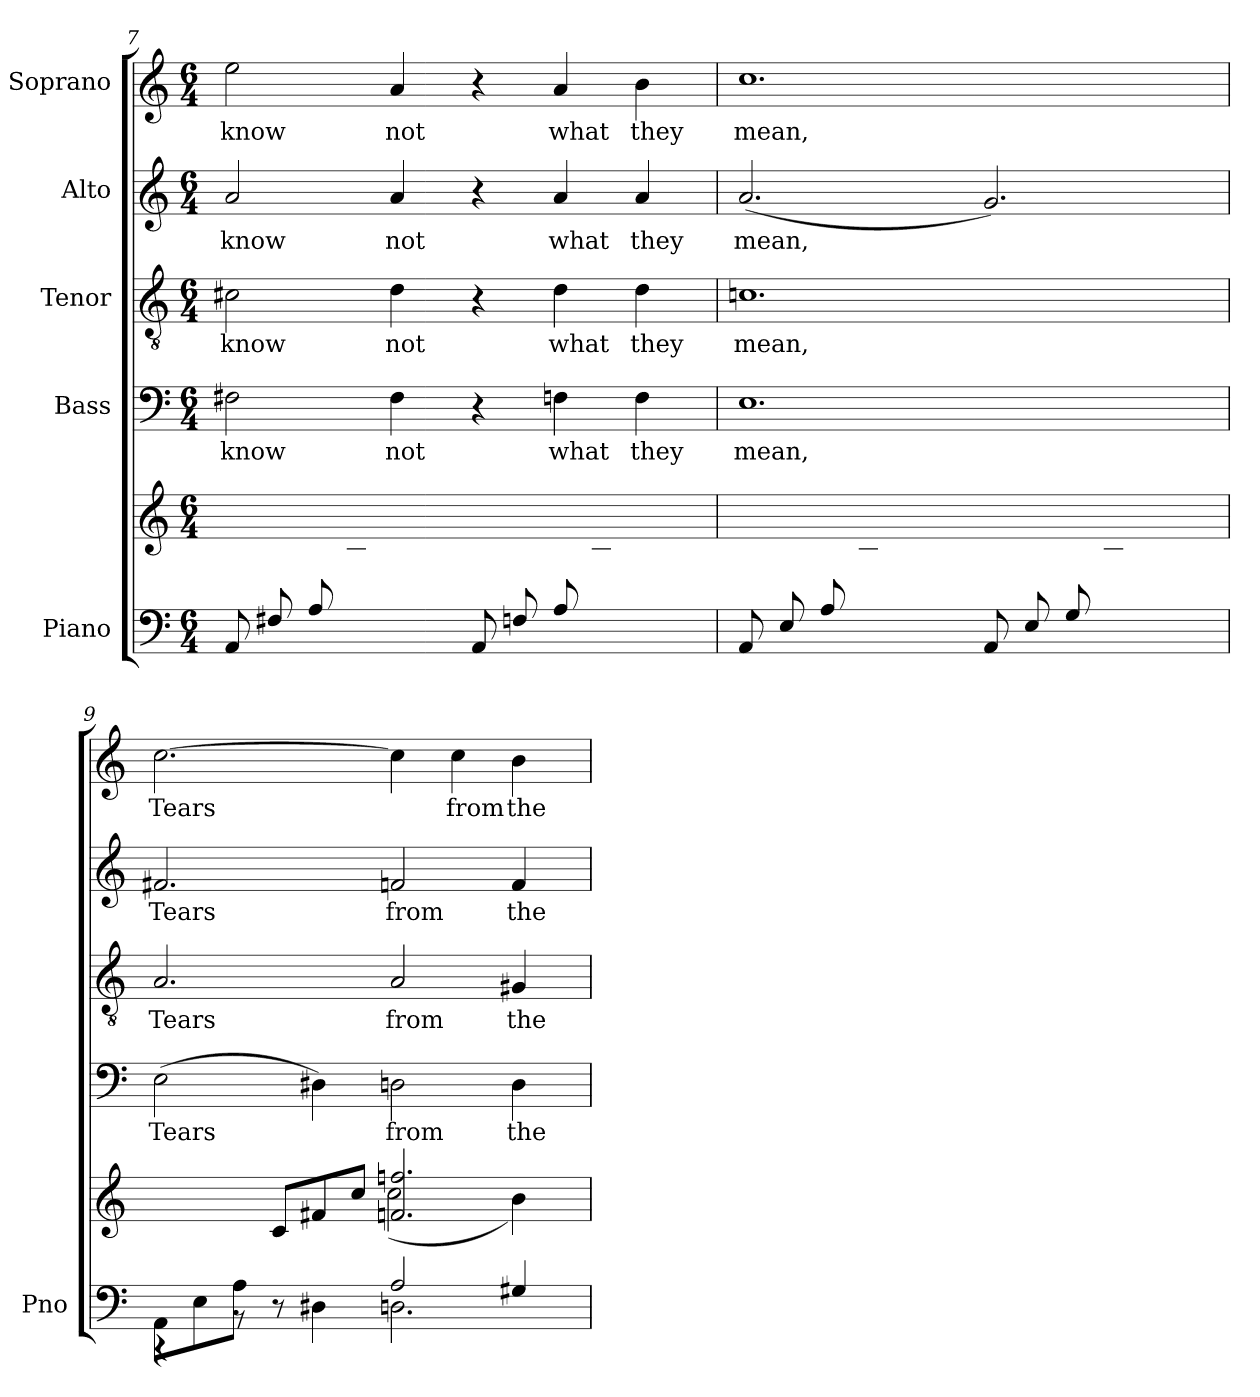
**kern	**kern	**kern	**text	**kern	**text	**kern	**text	**kern	**text
*part5	*part5	*part4	*part4	*part3	*part3	*part2	*part2	*part1	*part1
*staff6	*staff5	*staff4	*staff4	*staff3	*staff3	*staff2	*staff2	*staff1	*staff1
*I"Piano	*	*I"Bass	*	*I"Tenor	*	*I"Alto	*	*I"Soprano	*
*I'Pno	*	*	*	*	*	*	*	*	*
*clefF4	*clefG2	*clefF4	*	*clefGv2	*	*clefG2	*	*clefG2	*
*k[]	*k[]	*k[]	*	*k[]	*	*k[]	*	*k[]	*
*M6/4	*M6/4	*M6/4	*	*M6/4	*	*M6/4	*	*M6/4	*
=7	=7	=7	=7	=7	=7	=7	=7	=7	=7
*^	*	*	*	*	*	*	*	*	*
!	!	!	!	!LO:LY:b	!	!LO:LY:b	!	!LO:LY:b	!	!LO:LY:b
(>8AA/L	1.ryy	4.ryy	2F#X\	know	2c#X\	know	2a/	know	2ee\	know
8F#X/	.	.	.	.	.	.	.	.	.	.
8A/	.	.	.	.	.	.	.	.	.	.
4.ryy	.	8c#X\	.	.	.	.	.	.	.	.
!	!	!	!	!LO:LY:b	!	!LO:LY:b	!	!LO:LY:b	!	!LO:LY:b
.	.	8d\	4F#\	not	4d\	not	4a/	not	4a/	not
.	.	8a\J)	.	.	.	.	.	.	.	.
(>8AA/L	.	4.ryy	4r	.	4r	.	4r	.	4r	.
8Fn/	.	.	.	.	.	.	.	.	.	.
!	!	!	!	!LO:LY:b	!	!LO:LY:b	!	!LO:LY:b	!	!LO:LY:b
8A/	.	.	4Fn\	what	4d\	what	4a/	what	4a/	what
4.ryy	.	8B\	.	.	.	.	.	.	.	.
!	!	!	!	!LO:LY:b	!	!LO:LY:b	!	!LO:LY:b	!	!LO:LY:b
.	.	8d\	4F\	they	4d\	they	4a/	they	4b\	they
.	.	8a\J)	.	.	.	.	.	.	.	.
=8	=8	=8	=8	=8	=8	=8	=8	=8	=8	=8
!	!	!	!	!LO:LY:b	!	!LO:LY:b	!	!LO:LY:b	!	!LO:LY:b
(>8AA/L	1.ryy	4.ryy	1.E	mean,	1.cn	mean,	(<2.a/	mean,	1.cc	mean,
8E/	.	.	.	.	.	.	.	.	.	.
8A/	.	.	.	.	.	.	.	.	.	.
4.ryy	.	8c\	.	.	.	.	.	.	.	.
.	.	8a\	.	.	.	.	.	.	.	.
.	.	8cc\J)	.	.	.	.	.	.	.	.
(>8AA/L	.	4.ryy	.	.	.	.	2.g/)	.	.	.
8E/	.	.	.	.	.	.	.	.	.	.
8G/	.	.	.	.	.	.	.	.	.	.
4.ryy	.	8c\	.	.	.	.	.	.	.	.
.	.	8g\	.	.	.	.	.	.	.	.
.	.	8cc\J)	.	.	.	.	.	.	.	.
=9	=9	=9	=9	=9	=9	=9	=9	=9	=9	=9
*	*^	*^	*	*	*	*	*	*	*	*
!	!	!	!	!	!	!LO:LY:b	!	!LO:LY:b	!	!LO:LY:b	!	!LO:LY:b
(>8AA\L	4r	2.ryy	4.ryy	2.ryy	(>2E\	Tears	2.A/	Tears	2.f#X/	Tears	[2.cc\	Tears
8E\	.	.	.	.	.	.	.	.	.	.	.	.
8A\J	8r	.	.	.	.	.	.	.	.	.	.	.
1ryy	8r	.	8c/L	.	.	.	.	.	.	.	.	.
.	4D#X\	.	8f#X/	.	4D#X\)	.	.	.	.	.	.	.
.	.	.	8cc/J)	.	.	.	.	.	.	.	.	.
!	!	!	!	!	!	!LO:LY:b	!	!LO:LY:b	!	!LO:LY:b	!	!
.	2A/	2.Dn\	2.fn/ 2.ffn/	(<2cc\	2Dn\	from	2A/	from	2fn/	from	4cc\]	.
!	!	!	!	!	!	!	!	!	!	!	!	!LO:LY:b
.	.	.	.	.	.	.	.	.	.	.	4cc\	from
!	!	!	!	!	!	!LO:LY:b	!	!LO:LY:b	!	!LO:LY:b	!	!LO:LY:b
.	4G#X/	.	.	4b\)	4D\	the	4G#X/	the	4f/	the	4b\	the
8ryy	.	.	.	.	.	.	.	.	.	.	.	.
*v	*v	*v	*	*	*	*	*	*	*	*	*	*
*	*v	*v	*	*	*	*	*	*	*	*
=	=	=	=	=	=	=	=	=	=
*-	*-	*-	*-	*-	*-	*-	*-	*-	*-
